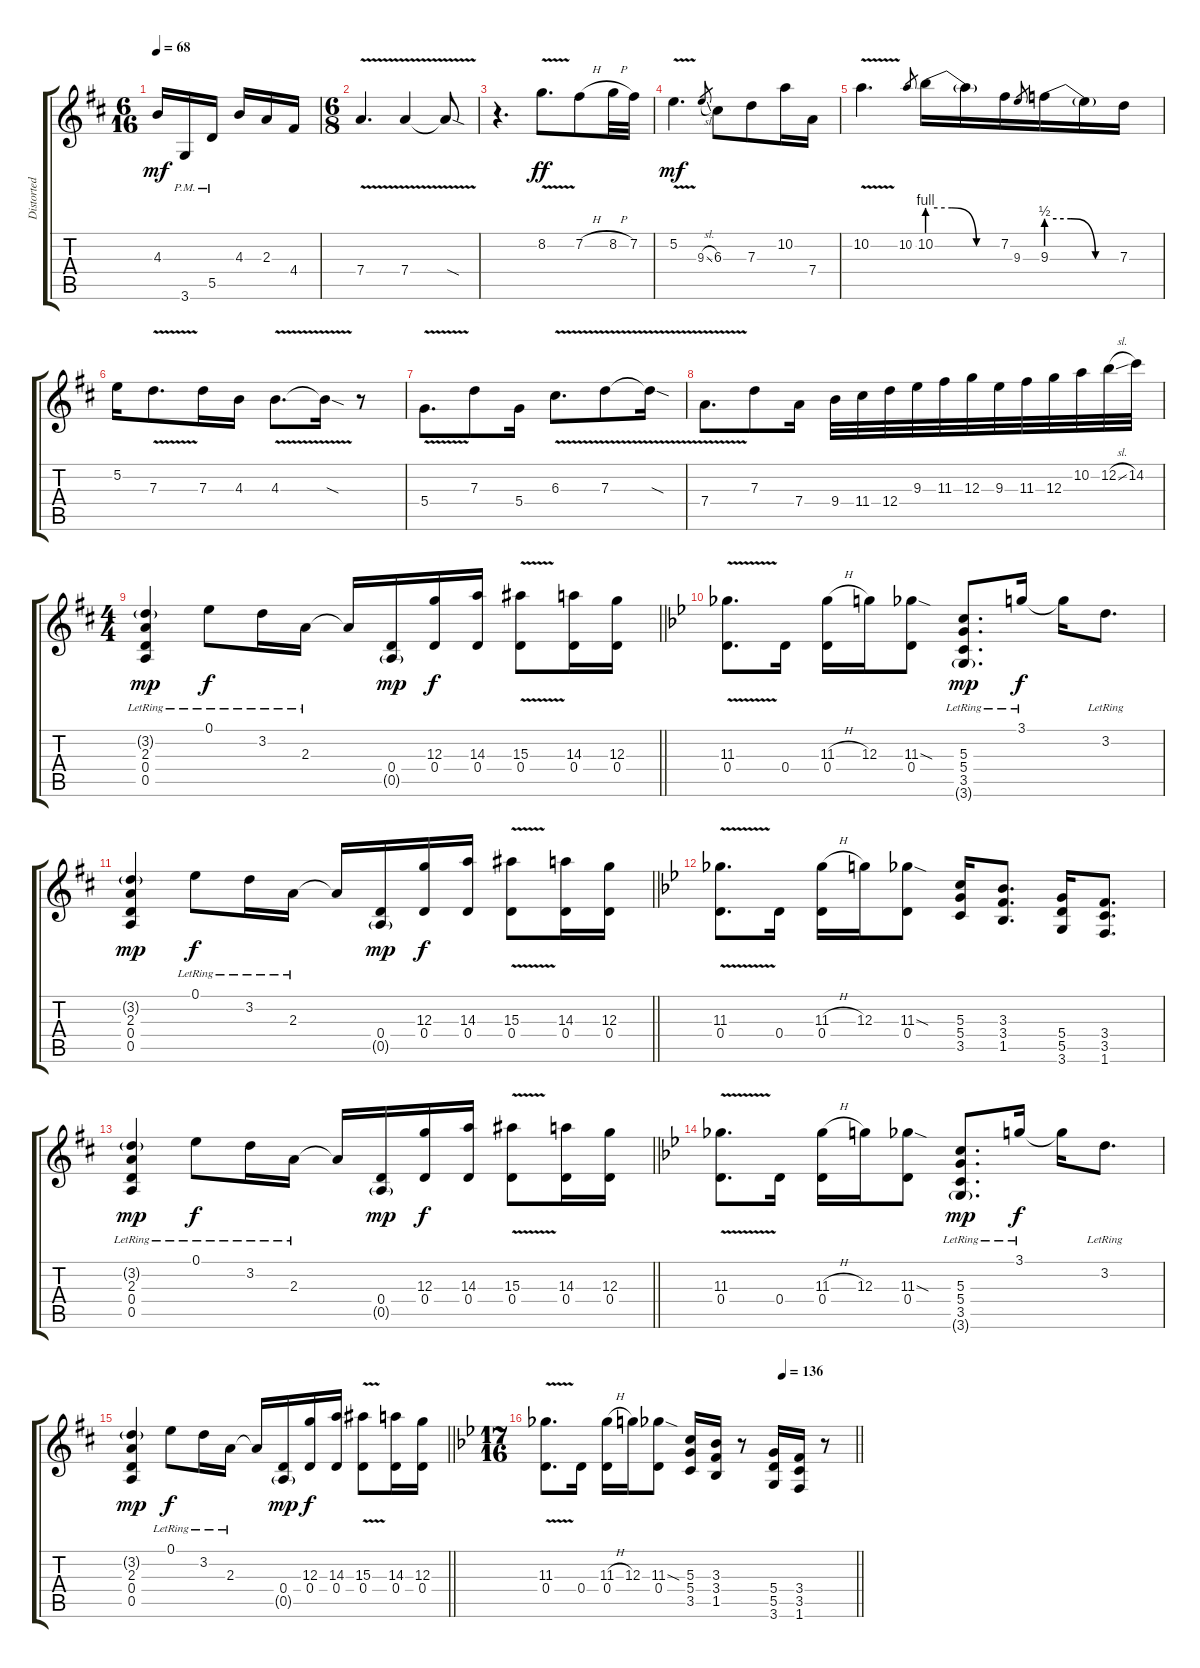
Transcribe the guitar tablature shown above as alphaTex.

\track ("Distorted [Left]" "Distorted ") {mute instrument overdrivenguitar}
\staff {score tabs}
\tuning (E4 B3 G3 D3 A2 E2) {hide}
\ts (6 16)
\tempo 68
\clef g2
\ks d
4.3.16{dy mf} 3.6{pm}.16 5.5{pm}.16 4.3.16 2.3.16 4.4.16 |
\ts (6 8)
7.4{v}.4{d} 7.4{v}.4 7.4{sod t}.8 |
r.4{d} 8.2{v}.8{d dy ff} 7.2{h}.8 8.2{h}.32 7.2.32 |
5.2{v}.4{d dy mf} 9.3{sl}.8{gr} 6.3.8 7.3.8 10.2.16 7.4.16 |
10.2{v}.4{d} 10.2.8{gr} 10.2{be (custom 0 4 20 4 40 0 60 0)}.16 10.2{t}.16 7.2.16 9.3.8{gr} 9.3{be (custom 0 2 20 2 40 0 60 0)}.16 9.3{t}.16 7.3.16 |
5.2.16 7.3{v}.8{d} 7.3.16 4.3.16 4.3{v}.8{d} 4.3{sod t}.16 r.8 |
5.4{v}.8{d} 7.3.8 5.4.16 6.3{v}.8{d} 7.3{v}.8 7.3{sod t}.16 |
7.4{v}.8{d} 7.3.8 7.4.16 9.4.32 11.4.32 12.4.32 9.3.32 11.3.32 12.3.32 9.3.32 11.3.32 12.3.32 10.2.32 12.2{sl}.32 14.2.32 |
\ts (4 4)
\barLineRight lightlight
(3.2{g lr} 2.3{lr} 0.4{lr} 0.5{lr}).4{dy mp} 0.1{lr}.8{dy f} 3.2{lr}.16 2.3{lr}.16 2.3{t}.16 (0.4 0.5{g}).16{dy mp} (12.3 0.4).16{dy f} (14.3 0.4).16 (15.3{v} 0.4{v}).8 (14.3 0.4).16 (12.3 0.4).16 |
\ks bb
(11.3{v} 0.4{v}).8{d} 0.4.16 (11.3{h} 0.4).16 12.3.16 (11.3{sod} 0.4).8 (5.3{lr} 5.4{lr} 3.5{lr} 3.6{g lr}).8{d dy mp} 3.1{lr}.16{dy f} 3.1{t}.16 3.2{lr}.8{d} |
\barLineRight lightlight
\ks d
(3.2{g} 2.3 0.4 0.5).4{dy mp} 0.1{lr}.8{dy f} 3.2{lr}.16 2.3{lr}.16 2.3{t}.16 (0.4 0.5{g}).16{dy mp} (12.3 0.4).16{dy f} (14.3 0.4).16 (15.3{v} 0.4{v}).8 (14.3 0.4).16 (12.3 0.4).16 |
\ks bb
(11.3{v} 0.4{v}).8{d} 0.4.16 (11.3{h} 0.4).16 12.3.16 (11.3{sod} 0.4).8 (5.3 5.4 3.5).16 (3.3 3.4 1.5).8{d} (5.4 5.5 3.6).16 (3.4 3.5 1.6).8{d} |
\barLineRight lightlight
\ks d
(3.2{g lr} 2.3{lr} 0.4{lr} 0.5{lr}).4{dy mp} 0.1{lr}.8{dy f} 3.2{lr}.16 2.3{lr}.16 2.3{t}.16 (0.4 0.5{g}).16{dy mp} (12.3 0.4).16{dy f} (14.3 0.4).16 (15.3{v} 0.4{v}).8 (14.3 0.4).16 (12.3 0.4).16 |
\ks bb
(11.3{v} 0.4{v}).8{d} 0.4.16 (11.3{h} 0.4).16 12.3.16 (11.3{sod} 0.4).8 (5.3{lr} 5.4{lr} 3.5{lr} 3.6{g lr}).8{d dy mp} 3.1{lr}.16{dy f} 3.1{t}.16 3.2{lr}.8{d} |
\barLineRight lightlight
\ks d
(3.2{g} 2.3 0.4 0.5).4{dy mp} 0.1{lr}.8{dy f} 3.2{lr}.16 2.3{lr}.16 2.3{t}.16 (0.4 0.5{g}).16{dy mp} (12.3 0.4).16{dy f} (14.3 0.4).16 (15.3{v} 0.4{v}).8 (14.3 0.4).16 (12.3 0.4).16 |
\ts (17 16)
\tempo (136 0.7647058823529411)
\barLineRight lightlight
\ks bb
(11.3{v} 0.4{v}).8{d} 0.4.16 (11.3{h} 0.4).16 12.3.16 (11.3{sod} 0.4).8 (5.3 5.4 3.5).16 (3.3 3.4 1.5).16 r.8 (5.4 5.5 3.6).16 (3.4 3.5 1.6).16 r.8
